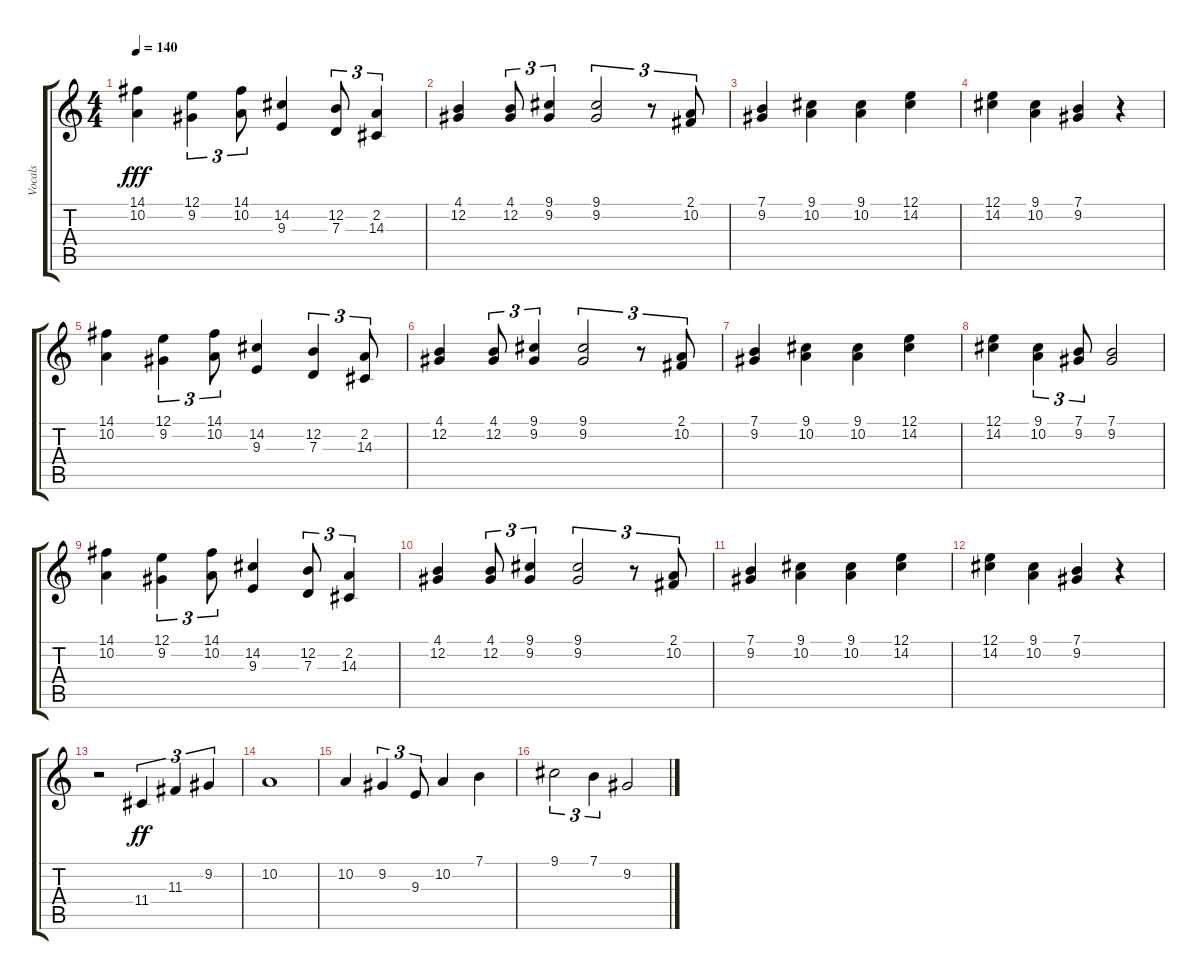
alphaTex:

\track ("Vocals" "Vocals") {instrument lead3calliope}
\staff {score tabs}
\tuning (E4 B3 G3 D3 A2 E2) {hide}
\ts (4 4)
\tempo 140
\clef g2
\ks c
(14.1 10.2).4{dy fff} (12.1 9.2).4{tu (3 2)} (14.1 10.2).8{tu (3 2)} (14.2 9.3).4 (12.2 7.3).8{tu (3 2)} (2.2 14.3).4{tu (3 2)} |
(4.1 12.2).4 (4.1 12.2).8{tu (3 2)} (9.1 9.2).4{tu (3 2)} (9.1 9.2).2{tu (3 2)} r.8{tu (3 2)} (2.1 10.2).8{tu (3 2)} |
(7.1 9.2).4 (9.1 10.2).4 (9.1 10.2).4 (12.1 14.2).4 |
(12.1 14.2).4 (9.1 10.2).4 (7.1 9.2).4 r.4 |
(14.1 10.2).4 (12.1 9.2).4{tu (3 2)} (14.1 10.2).8{tu (3 2)} (14.2 9.3).4 (12.2 7.3).4{tu (3 2)} (2.2 14.3).8{tu (3 2)} |
(4.1 12.2).4 (4.1 12.2).8{tu (3 2)} (9.1 9.2).4{tu (3 2)} (9.1 9.2).2{tu (3 2)} r.8{tu (3 2)} (2.1 10.2).8{tu (3 2)} |
(7.1 9.2).4 (9.1 10.2).4 (9.1 10.2).4 (12.1 14.2).4 |
(12.1 14.2).4 (9.1 10.2).4{tu (3 2)} (7.1 9.2).8{tu (3 2)} (7.1 9.2).2 |
(14.1 10.2).4 (12.1 9.2).4{tu (3 2)} (14.1 10.2).8{tu (3 2)} (14.2 9.3).4 (12.2 7.3).8{tu (3 2)} (2.2 14.3).4{tu (3 2)} |
(4.1 12.2).4 (4.1 12.2).8{tu (3 2)} (9.1 9.2).4{tu (3 2)} (9.1 9.2).2{tu (3 2)} r.8{tu (3 2)} (2.1 10.2).8{tu (3 2)} |
(7.1 9.2).4 (9.1 10.2).4 (9.1 10.2).4 (12.1 14.2).4 |
(12.1 14.2).4 (9.1 10.2).4 (7.1 9.2).4 r.4 |
r.2 11.4.4{tu (3 2) dy ff} 11.3.4{tu (3 2)} 9.2.4{tu (3 2)} |
10.2.1 |
10.2.4 9.2.4{tu (3 2)} 9.3.8{tu (3 2)} 10.2.4 7.1.4 |
9.1.2{tu (3 2)} 7.1.4{tu (3 2)} 9.2.2
